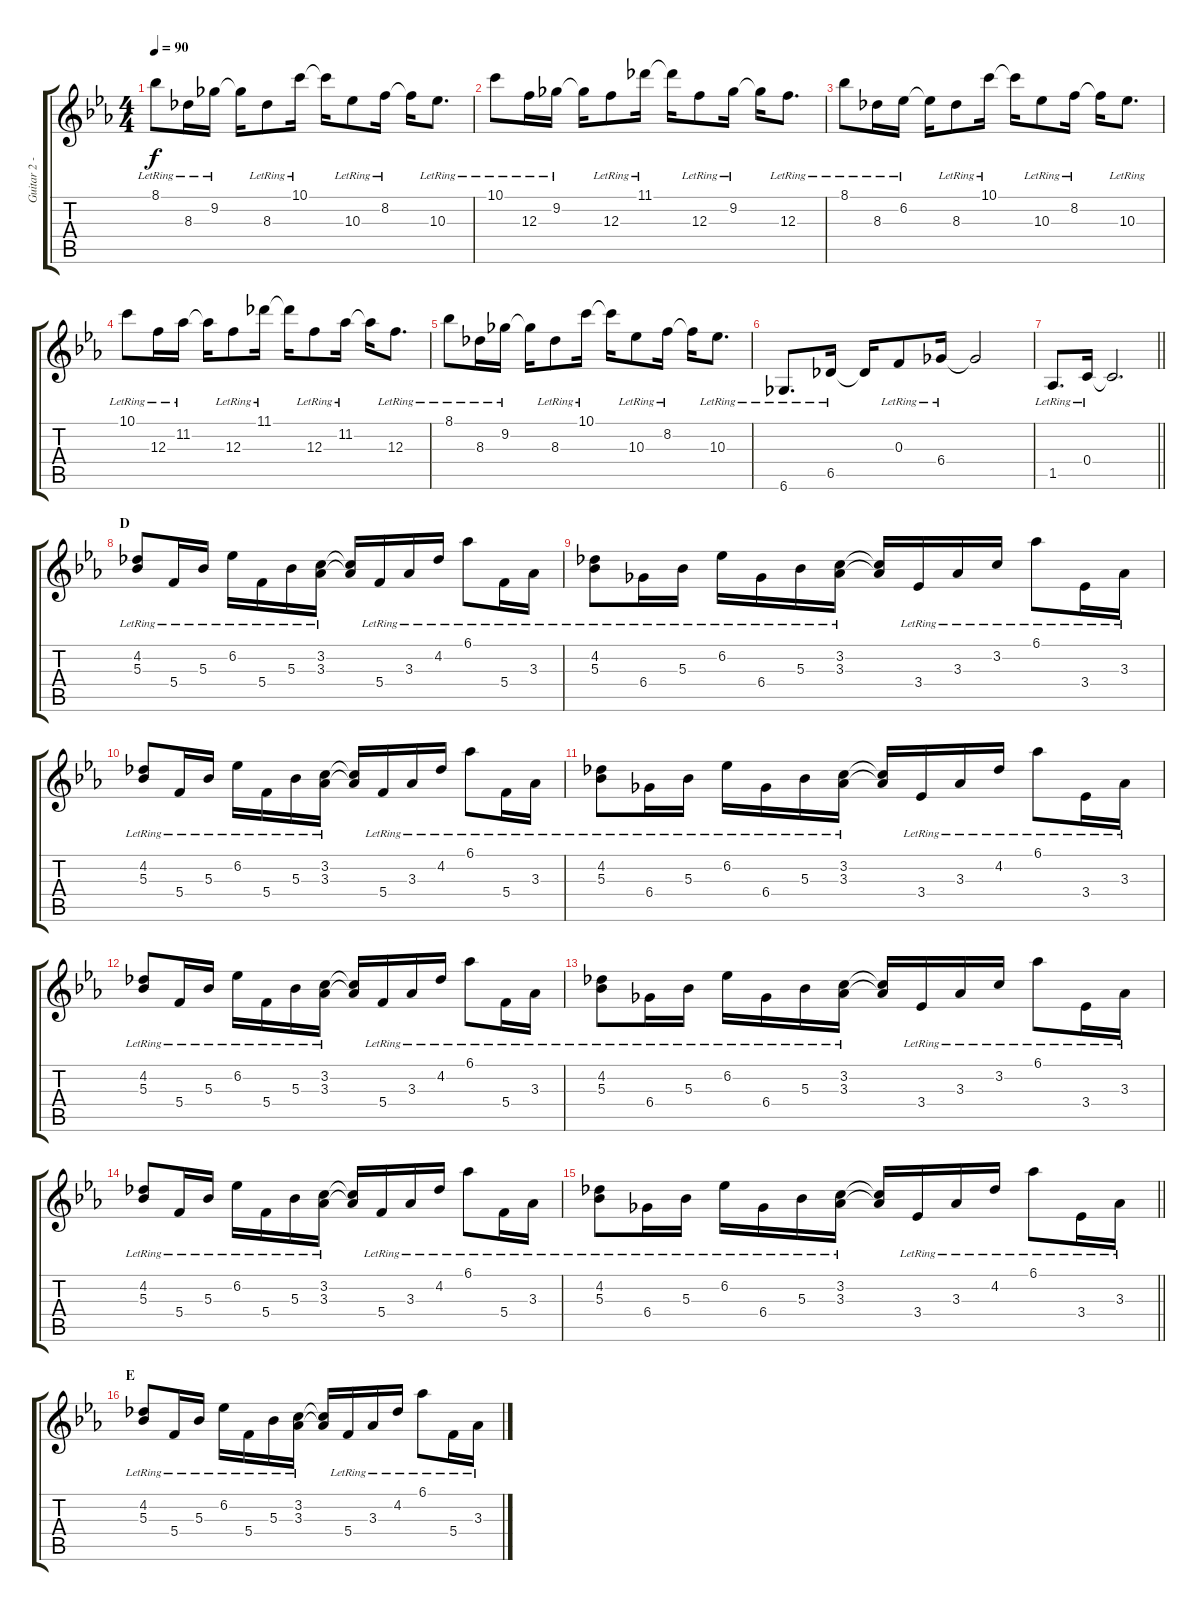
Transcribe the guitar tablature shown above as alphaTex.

\track ("Guitar 2 - Uruha" "Guitar 2 -") {instrument acousticguitarsteel}
\staff {score tabs}
\tuning (D4 A3 F3 C3 G2 C2) {hide}
\ts (4 4)
\tempo 90
\clef g2
\ks eb
8.1{lr}.8{dy f} 8.3{lr}.16 9.2{lr}.16 9.2{t}.16 8.3{lr}.8 10.1{lr}.16 10.1{t}.16 10.3{lr}.8 8.2{lr}.16 8.2{t}.16 10.3{lr}.8{d} |
10.1{lr}.8 12.3{lr}.16 9.2{lr}.16 9.2{t}.16 12.3{lr}.8 11.1{lr}.16 11.1{t}.16 12.3{lr}.8 9.2{lr}.16 9.2{t}.16 12.3{lr}.8{d} |
8.1{lr}.8 8.3{lr}.16 6.2{lr}.16 6.2{t}.16 8.3{lr}.8 10.1{lr}.16 10.1{t}.16 10.3{lr}.8 8.2{lr}.16 8.2{t}.16 10.3{lr}.8{d} |
10.1{lr}.8 12.3{lr}.16 11.2{lr}.16 11.2{t}.16 12.3{lr}.8 11.1{lr}.16 11.1{t}.16 12.3{lr}.8 11.2{lr}.16 11.2{t}.16 12.3{lr}.8{d} |
8.1{lr}.8 8.3{lr}.16 9.2{lr}.16 9.2{t}.16 8.3{lr}.8 10.1{lr}.16 10.1{t}.16 10.3{lr}.8 8.2{lr}.16 8.2{t}.16 10.3{lr}.8{d} |
6.6{lr}.8{d} 6.5{lr}.16 6.5{t}.16 0.3{lr}.8 6.4{lr}.16 6.4{t}.2 |
\barLineRight lightlight
1.5{lr}.8{d} 0.4{lr}.16 0.4{t}.2{d} |
\section ("" "D")
(4.2{lr} 5.3{lr}).8 5.4{lr}.16 5.3{lr}.16 6.2{lr}.16 5.4{lr}.16 5.3{lr}.16 (3.2{lr} 3.3{lr}).16 (3.2{t} 3.3{t}).16 5.4{lr}.16 3.3{lr}.16 4.2{lr}.16 6.1{lr}.8 5.4{lr}.16 3.3{lr}.16 |
(4.2{lr} 5.3{lr}).8 6.4{lr}.16 5.3{lr}.16 6.2{lr}.16 6.4{lr}.16 5.3{lr}.16 (3.2{lr} 3.3{lr}).16 (3.2{t} 3.3{t}).16 3.4{lr}.16 3.3{lr}.16 3.2{lr}.16 6.1{lr}.8 3.4{lr}.16 3.3{lr}.16 |
(4.2{lr} 5.3{lr}).8 5.4{lr}.16 5.3{lr}.16 6.2{lr}.16 5.4{lr}.16 5.3{lr}.16 (3.2{lr} 3.3{lr}).16 (3.2{t} 3.3{t}).16 5.4{lr}.16 3.3{lr}.16 4.2{lr}.16 6.1{lr}.8 5.4{lr}.16 3.3{lr}.16 |
(4.2{lr} 5.3{lr}).8 6.4{lr}.16 5.3{lr}.16 6.2{lr}.16 6.4{lr}.16 5.3{lr}.16 (3.2{lr} 3.3{lr}).16 (3.2{t} 3.3{t}).16 3.4{lr}.16 3.3{lr}.16 4.2{lr}.16 6.1{lr}.8 3.4{lr}.16 3.3{lr}.16 |
(4.2{lr} 5.3{lr}).8 5.4{lr}.16 5.3{lr}.16 6.2{lr}.16 5.4{lr}.16 5.3{lr}.16 (3.2{lr} 3.3{lr}).16 (3.2{t} 3.3{t}).16 5.4{lr}.16 3.3{lr}.16 4.2{lr}.16 6.1{lr}.8 5.4{lr}.16 3.3{lr}.16 |
(4.2{lr} 5.3{lr}).8 6.4{lr}.16 5.3{lr}.16 6.2{lr}.16 6.4{lr}.16 5.3{lr}.16 (3.2{lr} 3.3{lr}).16 (3.2{t} 3.3{t}).16 3.4{lr}.16 3.3{lr}.16 3.2{lr}.16 6.1{lr}.8 3.4{lr}.16 3.3{lr}.16 |
(4.2{lr} 5.3{lr}).8 5.4{lr}.16 5.3{lr}.16 6.2{lr}.16 5.4{lr}.16 5.3{lr}.16 (3.2{lr} 3.3{lr}).16 (3.2{t} 3.3{t}).16 5.4{lr}.16 3.3{lr}.16 4.2{lr}.16 6.1{lr}.8 5.4{lr}.16 3.3{lr}.16 |
\barLineRight lightlight
(4.2{lr} 5.3{lr}).8 6.4{lr}.16 5.3{lr}.16 6.2{lr}.16 6.4{lr}.16 5.3{lr}.16 (3.2{lr} 3.3{lr}).16 (3.2{t} 3.3{t}).16 3.4{lr}.16 3.3{lr}.16 4.2{lr}.16 6.1{lr}.8 3.4{lr}.16 3.3{lr}.16 |
\section ("" "E")
(4.2{lr} 5.3{lr}).8 5.4{lr}.16 5.3{lr}.16 6.2{lr}.16 5.4{lr}.16 5.3{lr}.16 (3.2{lr} 3.3{lr}).16 (3.2{t} 3.3{t}).16 5.4{lr}.16 3.3{lr}.16 4.2{lr}.16 6.1{lr}.8 5.4{lr}.16 3.3{lr}.16
